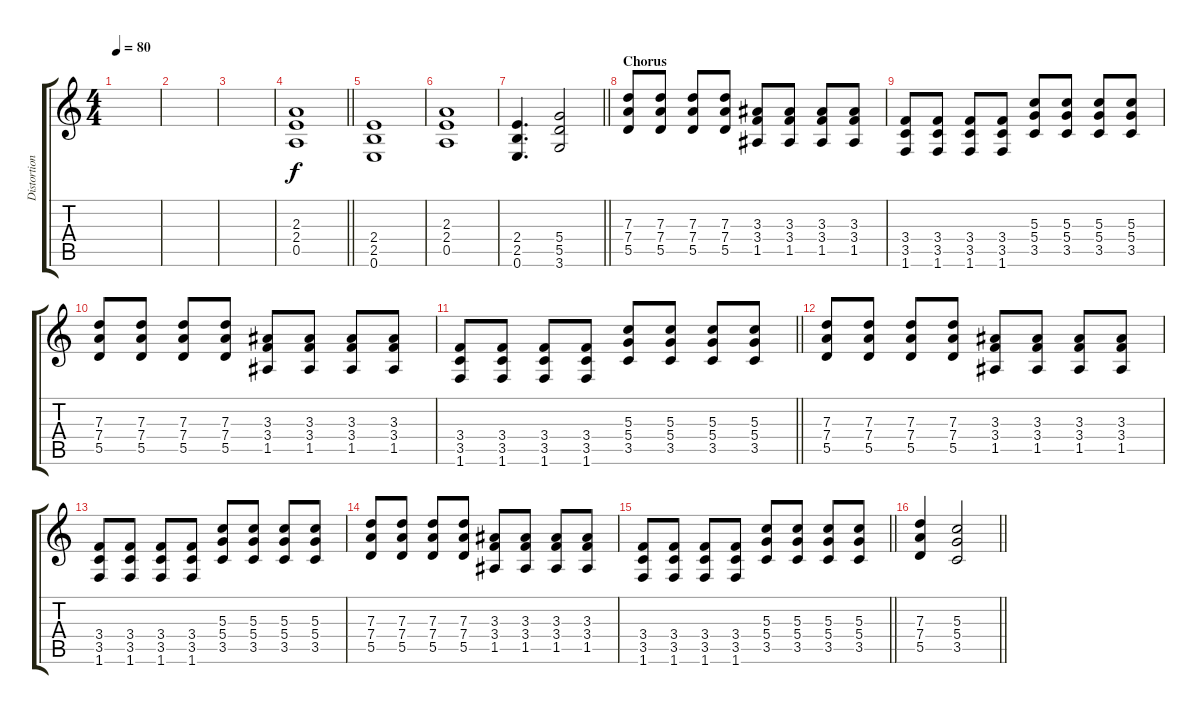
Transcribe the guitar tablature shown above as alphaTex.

\track ("Distortion" "Distortion") {instrument distortionguitar}
\staff {score tabs}
\tuning (E4 B3 G3 D3 A2 E2) {hide}
\ts (4 4)
\tempo 80
\clef g2
\ks c
|
|
|
\barLineRight lightlight
(2.3 2.4 0.5).1 |
(2.4 2.5 0.6).1 |
(2.3 2.4 0.5).1 |
\barLineRight lightlight
(2.4 2.5 0.6).4{d} (5.4 5.5 3.6).2 |
\section ("" "Chorus")
(7.3 7.4 5.5).8 (7.3 7.4 5.5).8 (7.3 7.4 5.5).8 (7.3 7.4 5.5).8 (3.3 3.4 1.5).8 (3.3 3.4 1.5).8 (3.3 3.4 1.5).8 (3.3 3.4 1.5).8 |
(3.4 3.5 1.6).8 (3.4 3.5 1.6).8 (3.4 3.5 1.6).8 (3.4 3.5 1.6).8 (5.3 5.4 3.5).8 (5.3 5.4 3.5).8 (5.3 5.4 3.5).8 (5.3 5.4 3.5).8 |
(7.3 7.4 5.5).8 (7.3 7.4 5.5).8 (7.3 7.4 5.5).8 (7.3 7.4 5.5).8 (3.3 3.4 1.5).8 (3.3 3.4 1.5).8 (3.3 3.4 1.5).8 (3.3 3.4 1.5).8 |
\barLineRight lightlight
(3.4 3.5 1.6).8 (3.4 3.5 1.6).8 (3.4 3.5 1.6).8 (3.4 3.5 1.6).8 (5.3 5.4 3.5).8 (5.3 5.4 3.5).8 (5.3 5.4 3.5).8 (5.3 5.4 3.5).8 |
(7.3 7.4 5.5).8 (7.3 7.4 5.5).8 (7.3 7.4 5.5).8 (7.3 7.4 5.5).8 (3.3 3.4 1.5).8 (3.3 3.4 1.5).8 (3.3 3.4 1.5).8 (3.3 3.4 1.5).8 |
(3.4 3.5 1.6).8 (3.4 3.5 1.6).8 (3.4 3.5 1.6).8 (3.4 3.5 1.6).8 (5.3 5.4 3.5).8 (5.3 5.4 3.5).8 (5.3 5.4 3.5).8 (5.3 5.4 3.5).8 |
(7.3 7.4 5.5).8 (7.3 7.4 5.5).8 (7.3 7.4 5.5).8 (7.3 7.4 5.5).8 (3.3 3.4 1.5).8 (3.3 3.4 1.5).8 (3.3 3.4 1.5).8 (3.3 3.4 1.5).8 |
\barLineRight lightlight
(3.4 3.5 1.6).8 (3.4 3.5 1.6).8 (3.4 3.5 1.6).8 (3.4 3.5 1.6).8 (5.3 5.4 3.5).8 (5.3 5.4 3.5).8 (5.3 5.4 3.5).8 (5.3 5.4 3.5).8 |
\barLineRight lightlight
(7.3 7.4 5.5).4 (5.3 5.4 3.5).2
